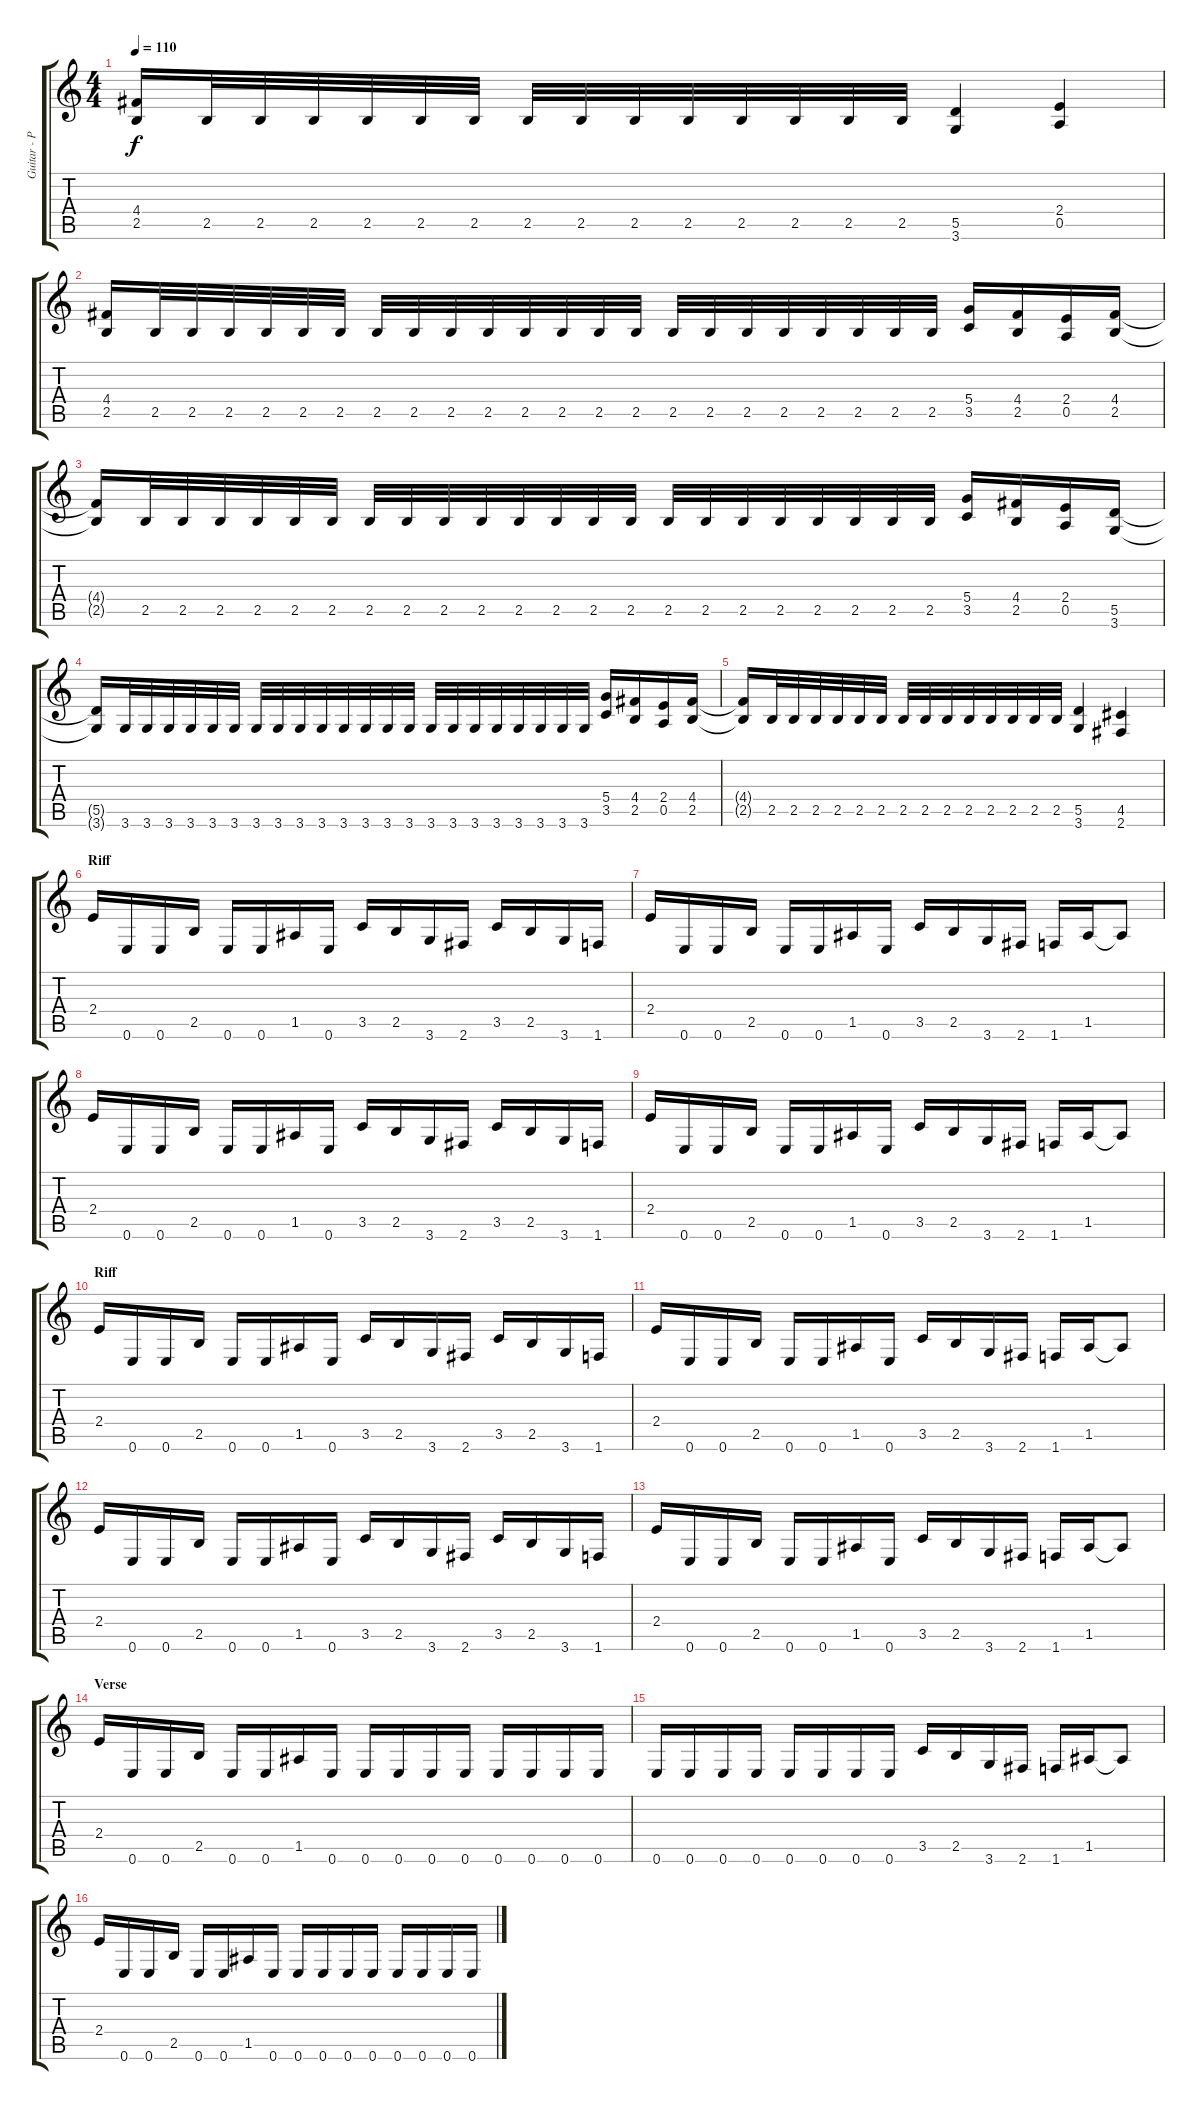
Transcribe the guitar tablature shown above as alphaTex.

\track ("Guitar - Pajen" "Guitar - P") {instrument distortionguitar}
\staff {score tabs}
\tuning (E4 B3 G3 D3 A2 E2) {hide}
\ts (4 4)
\tempo 110
\clef g2
\ks c
(4.4{t} 2.5{t}).16{dy f} 2.5.32 2.5.32 2.5.32 2.5.32 2.5.32 2.5.32 2.5.32 2.5.32 2.5.32 2.5.32 2.5.32 2.5.32 2.5.32 2.5.32 (5.5 3.6).4 (2.4 0.5).4 |
(4.4 2.5).16 2.5.32 2.5.32 2.5.32 2.5.32 2.5.32 2.5.32 2.5.32 2.5.32 2.5.32 2.5.32 2.5.32 2.5.32 2.5.32 2.5.32 2.5.32 2.5.32 2.5.32 2.5.32 2.5.32 2.5.32 2.5.32 2.5.32 (5.4 3.5).16 (4.4 2.5).16 (2.4 0.5).16 (4.4 2.5).16 |
(4.4{t} 2.5{t}).16 2.5.32 2.5.32 2.5.32 2.5.32 2.5.32 2.5.32 2.5.32 2.5.32 2.5.32 2.5.32 2.5.32 2.5.32 2.5.32 2.5.32 2.5.32 2.5.32 2.5.32 2.5.32 2.5.32 2.5.32 2.5.32 2.5.32 (5.4 3.5).16 (4.4 2.5).16 (2.4 0.5).16 (5.5 3.6).16 |
(5.5{t} 3.6{t}).16 3.6.32 3.6.32 3.6.32 3.6.32 3.6.32 3.6.32 3.6.32 3.6.32 3.6.32 3.6.32 3.6.32 3.6.32 3.6.32 3.6.32 3.6.32 3.6.32 3.6.32 3.6.32 3.6.32 3.6.32 3.6.32 3.6.32 (5.4 3.5).16 (4.4 2.5).16 (2.4 0.5).16 (4.4 2.5).16 |
(4.4{t} 2.5{t}).16 2.5.32 2.5.32 2.5.32 2.5.32 2.5.32 2.5.32 2.5.32 2.5.32 2.5.32 2.5.32 2.5.32 2.5.32 2.5.32 2.5.32 (5.5 3.6).4 (4.5 2.6).4 |
\section ("" "Riff")
2.4.16 0.6.16 0.6.16 2.5.16 0.6.16 0.6.16 1.5.16 0.6.16 3.5.16 2.5.16 3.6.16 2.6.16 3.5.16 2.5.16 3.6.16 1.6.16 |
2.4.16 0.6.16 0.6.16 2.5.16 0.6.16 0.6.16 1.5.16 0.6.16 3.5.16 2.5.16 3.6.16 2.6.16 1.6.16 1.5.16 1.5{t}.8 |
2.4.16 0.6.16 0.6.16 2.5.16 0.6.16 0.6.16 1.5.16 0.6.16 3.5.16 2.5.16 3.6.16 2.6.16 3.5.16 2.5.16 3.6.16 1.6.16 |
2.4.16 0.6.16 0.6.16 2.5.16 0.6.16 0.6.16 1.5.16 0.6.16 3.5.16 2.5.16 3.6.16 2.6.16 1.6.16 1.5.16 1.5{t}.8 |
\section ("" "Riff")
2.4.16 0.6.16 0.6.16 2.5.16 0.6.16 0.6.16 1.5.16 0.6.16 3.5.16 2.5.16 3.6.16 2.6.16 3.5.16 2.5.16 3.6.16 1.6.16 |
2.4.16 0.6.16 0.6.16 2.5.16 0.6.16 0.6.16 1.5.16 0.6.16 3.5.16 2.5.16 3.6.16 2.6.16 1.6.16 1.5.16 1.5{t}.8 |
2.4.16 0.6.16 0.6.16 2.5.16 0.6.16 0.6.16 1.5.16 0.6.16 3.5.16 2.5.16 3.6.16 2.6.16 3.5.16 2.5.16 3.6.16 1.6.16 |
2.4.16 0.6.16 0.6.16 2.5.16 0.6.16 0.6.16 1.5.16 0.6.16 3.5.16 2.5.16 3.6.16 2.6.16 1.6.16 1.5.16 1.5{t}.8 |
\section ("" "Verse")
2.4.16 0.6.16 0.6.16 2.5.16 0.6.16 0.6.16 1.5.16 0.6.16 0.6.16 0.6.16 0.6.16 0.6.16 0.6.16 0.6.16 0.6.16 0.6.16 |
0.6.16 0.6.16 0.6.16 0.6.16 0.6.16 0.6.16 0.6.16 0.6.16 3.5.16 2.5.16 3.6.16 2.6.16 1.6.16 1.5.16 1.5{t}.8 |
2.4.16 0.6.16 0.6.16 2.5.16 0.6.16 0.6.16 1.5.16 0.6.16 0.6.16 0.6.16 0.6.16 0.6.16 0.6.16 0.6.16 0.6.16 0.6.16
